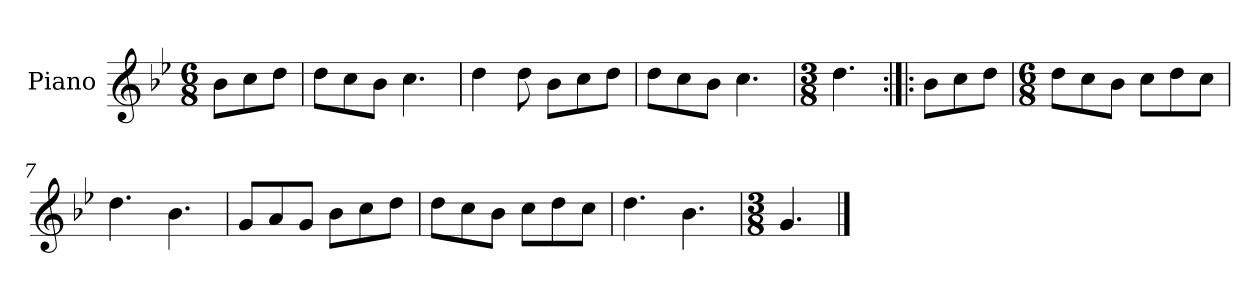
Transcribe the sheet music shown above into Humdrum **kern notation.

**kern
*part1
*staff1
*I"Piano
*I'Pno.
*clefG2
*k[b-e-]
*M6/8
=
8b-\L
8cc\
8dd\J
=1
8dd\L
8cc\
8b-\J
4.cc\
=2
4dd\
8dd\
8b-\L
8cc\
8dd\J
=3
8dd\L
8cc\
8b-\J
4.cc\
=4
*M3/8
4.dd\
=5:|!|:
8b-\L
8cc\
8dd\J
=6
*M6/8
8dd\L
8cc\
8b-\J
8cc\L
8dd\
8cc\J
=7
4.dd\
4.b-\
!!LO:LB:g=z
=8
8g/L
8a/
8g/J
8b-\L
8cc\
8dd\J
=9
8dd\L
8cc\
8b-\J
8cc\L
8dd\
8cc\J
=10
4.dd\
4.b-\
=11
*M3/8
4.g/
==
*-
